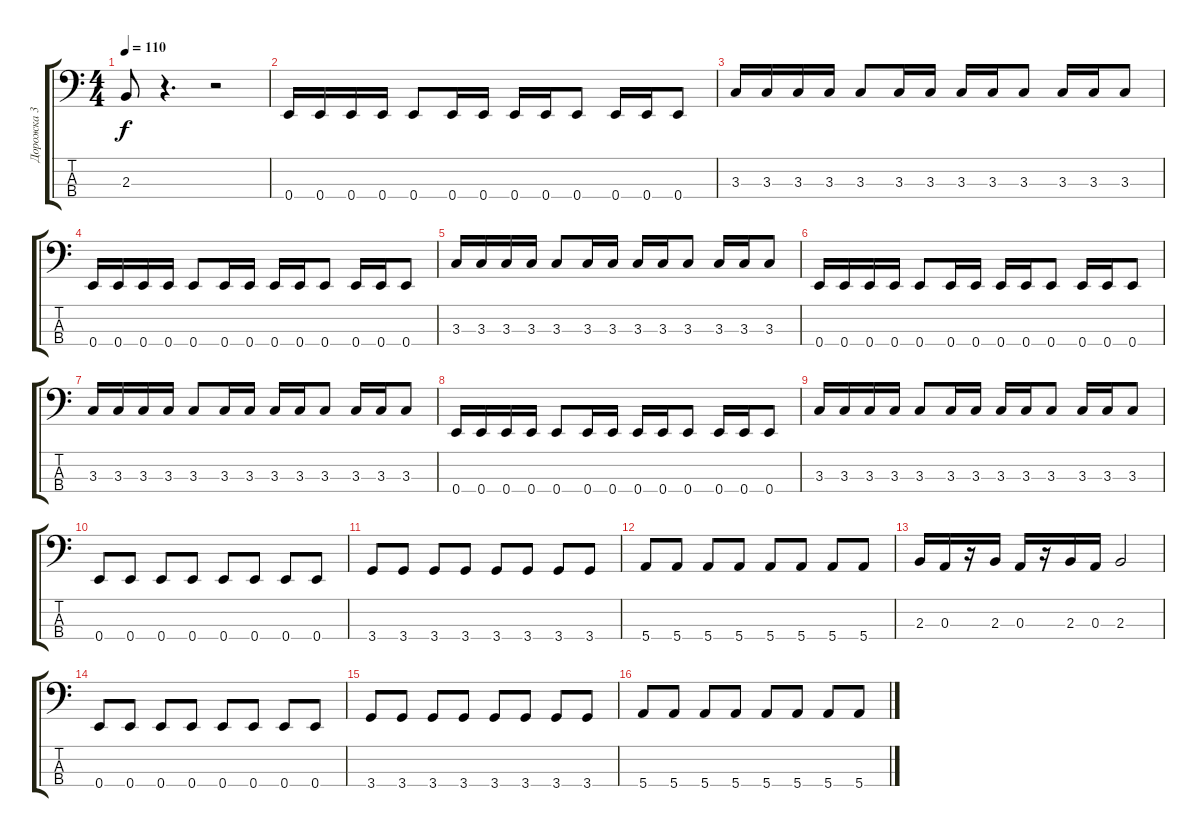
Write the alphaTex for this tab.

\track ("Дорожка 3" "Дорожка 3") {instrument electricbassfinger}
\staff {score tabs}
\tuning (G2 D2 A1 E1) {hide}
\ts (4 4)
\tempo 110
\clef f4
\ks c
2.3.8{dy f} r.4{d} r.2 |
0.4.16 0.4.16 0.4.16 0.4.16 0.4.8 0.4.16 0.4.16 0.4.16 0.4.16 0.4.8 0.4.16 0.4.16 0.4.8 |
3.3.16 3.3.16 3.3.16 3.3.16 3.3.8 3.3.16 3.3.16 3.3.16 3.3.16 3.3.8 3.3.16 3.3.16 3.3.8 |
0.4.16 0.4.16 0.4.16 0.4.16 0.4.8 0.4.16 0.4.16 0.4.16 0.4.16 0.4.8 0.4.16 0.4.16 0.4.8 |
3.3.16 3.3.16 3.3.16 3.3.16 3.3.8 3.3.16 3.3.16 3.3.16 3.3.16 3.3.8 3.3.16 3.3.16 3.3.8 |
0.4.16 0.4.16 0.4.16 0.4.16 0.4.8 0.4.16 0.4.16 0.4.16 0.4.16 0.4.8 0.4.16 0.4.16 0.4.8 |
3.3.16 3.3.16 3.3.16 3.3.16 3.3.8 3.3.16 3.3.16 3.3.16 3.3.16 3.3.8 3.3.16 3.3.16 3.3.8 |
0.4.16 0.4.16 0.4.16 0.4.16 0.4.8 0.4.16 0.4.16 0.4.16 0.4.16 0.4.8 0.4.16 0.4.16 0.4.8 |
3.3.16 3.3.16 3.3.16 3.3.16 3.3.8 3.3.16 3.3.16 3.3.16 3.3.16 3.3.8 3.3.16 3.3.16 3.3.8 |
0.4.8 0.4.8 0.4.8 0.4.8 0.4.8 0.4.8 0.4.8 0.4.8 |
3.4.8 3.4.8 3.4.8 3.4.8 3.4.8 3.4.8 3.4.8 3.4.8 |
5.4.8 5.4.8 5.4.8 5.4.8 5.4.8 5.4.8 5.4.8 5.4.8 |
2.3.16 0.3.16 r.16 2.3.16 0.3.16 r.16 2.3.16 0.3.16 2.3.2 |
0.4.8 0.4.8 0.4.8 0.4.8 0.4.8 0.4.8 0.4.8 0.4.8 |
3.4.8 3.4.8 3.4.8 3.4.8 3.4.8 3.4.8 3.4.8 3.4.8 |
5.4.8 5.4.8 5.4.8 5.4.8 5.4.8 5.4.8 5.4.8 5.4.8
